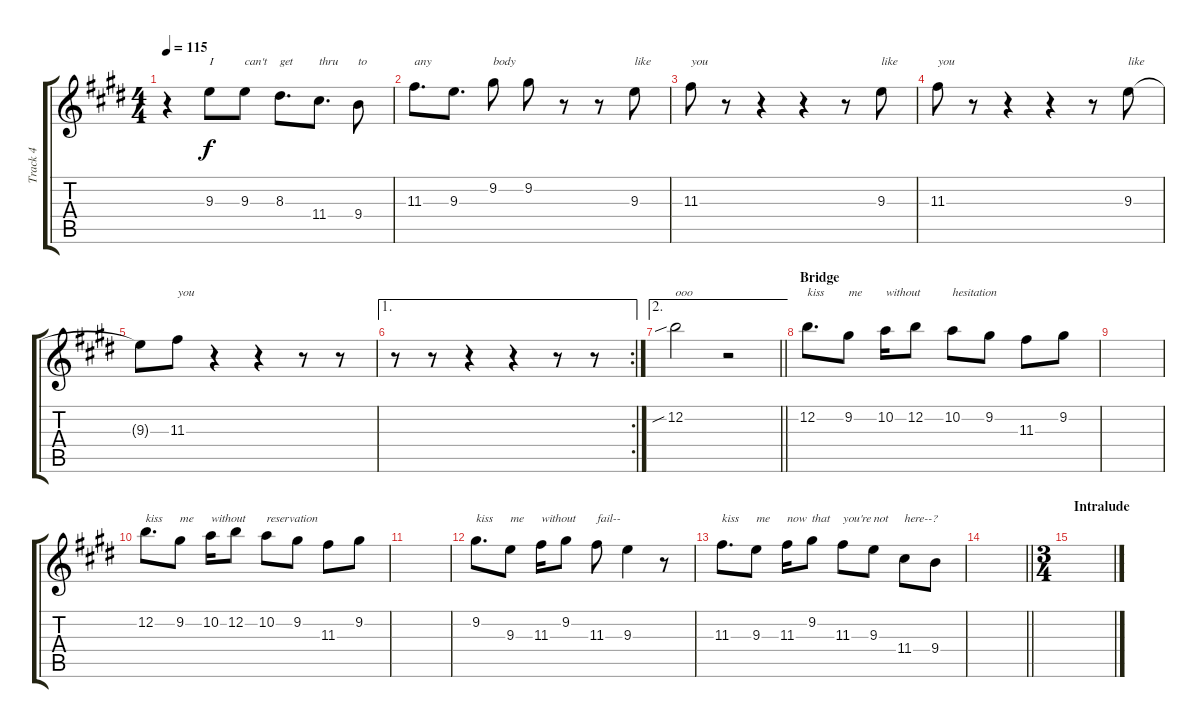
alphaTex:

\track ("Track 4" "Track 4") {instrument acousticguitarsteel}
\staff {score tabs}
\tuning (E4 B3 G3 D3 A2 E2) {hide}
\ts (4 4)
\tempo 115
\clef g2
\ks e
r.4{dy f} 9.3.8{txt "I"} 9.3.8{txt "can't"} 8.3.8{d txt "get"} 11.4.8{d txt "thru"} 9.4.8{txt "to"} |
11.3.8{d txt "any"} 9.3.8{d} 9.2.8{txt "body"} 9.2.8 r.8 r.8 9.3.8{txt "like"} |
11.3.8{txt "you"} r.8 r.4 r.4 r.8 9.3.8{txt "like"} |
11.3.8{txt "you"} r.8 r.4 r.4 r.8 9.3.8{txt "like"} |
9.3{t}.8 11.3.8{txt "you"} r.4 r.4 r.8 r.8 |
\ae 1
\rc 2
r.8 r.8 r.4 r.4 r.8 r.8 |
\ae 2
\barLineRight lightlight
12.2{sib}.2{txt "ooo"} r.2 |
\section ("" "Bridge")
12.2.8{d txt "kiss"} 9.2.8{txt "me"} 10.2.16{txt "without"} 12.2.8 10.2.8{txt "hesitation"} 9.2.8 11.3.8 9.2.8 |
|
12.2.8{d txt "kiss"} 9.2.8{txt "me"} 10.2.16{txt "without"} 12.2.8 10.2.8{txt "reservation"} 9.2.8 11.3.8 9.2.8 |
|
9.2.8{d txt "kiss"} 9.3.8{txt "me"} 11.3.16{txt "without"} 9.2.8 11.3.8{txt "fail--"} 9.3.4 r.8 |
11.3.8{d txt "kiss"} 9.3.8{txt "me"} 11.3.16{txt "now"} 9.2.8{txt "that"} 11.3.8{txt "you're"} 9.3.8{txt "not"} 11.4.8{txt "here--?"} 9.4.8 |
\barLineRight lightlight
|
\ts (3 4)
\section ("" "Intralude")
